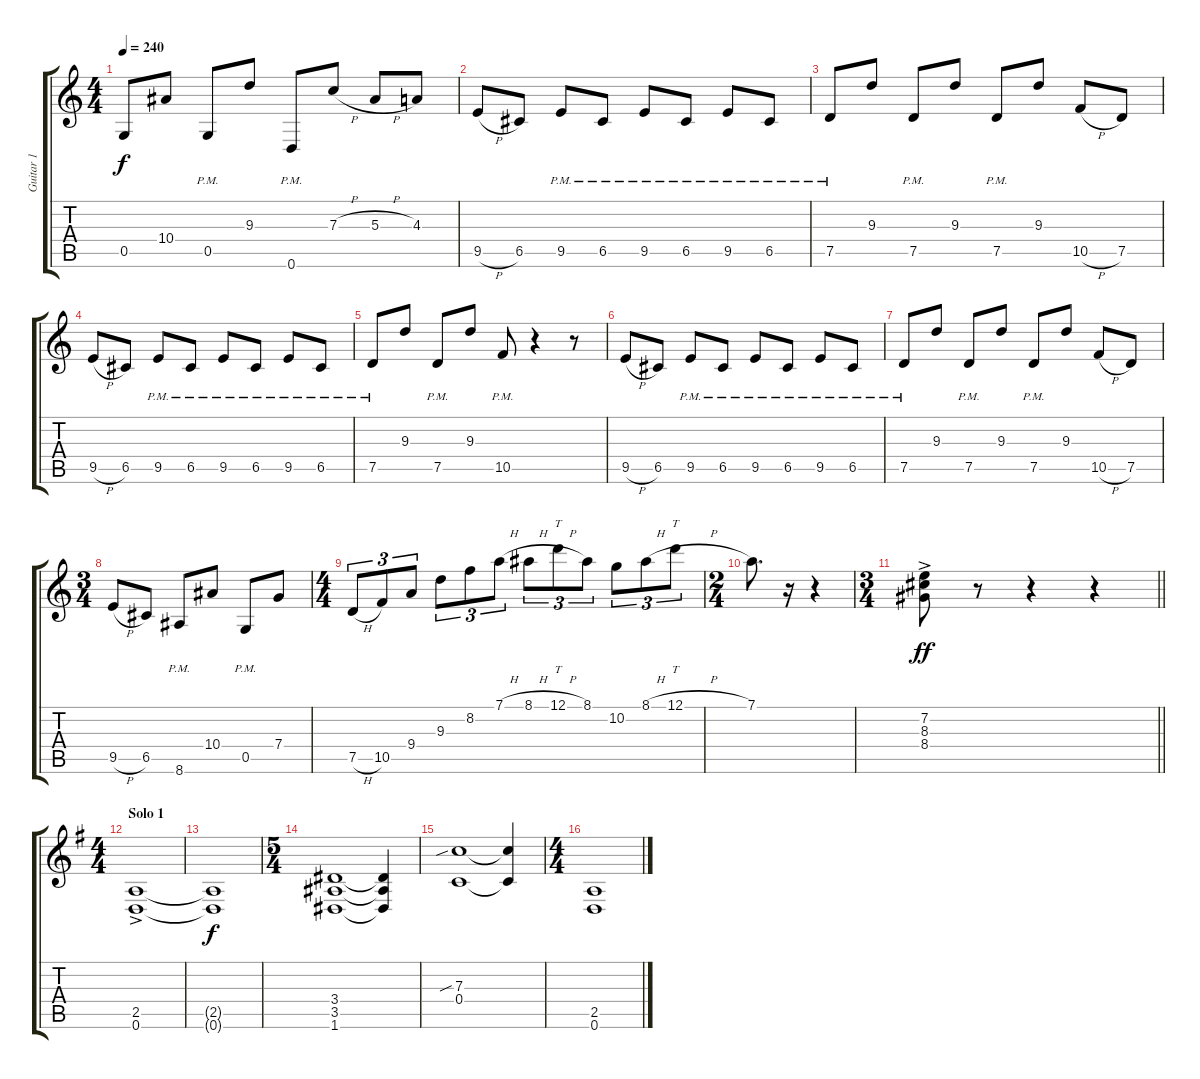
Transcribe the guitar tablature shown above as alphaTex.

\track ("Guitar 1" "Guitar 1") {instrument distortionguitar}
\staff {score tabs}
\tuning (D4 A3 F3 C3 G2 D2) {hide}
\ts (4 4)
\tempo 240
\clef g2
\ks c
0.5.8{dy f} 10.4.8 0.5{pm}.8 9.3.8 0.6{pm}.8 7.3{h}.8 5.3{h}.8 4.3.8 |
9.5{h}.8 6.5.8 9.5{pm}.8 6.5{pm}.8 9.5{pm}.8 6.5{pm}.8 9.5{pm}.8 6.5{pm}.8 |
7.5{pm}.8 9.3.8 7.5{pm}.8 9.3.8 7.5{pm}.8 9.3.8 10.5{h}.8 7.5.8 |
9.5{h}.8 6.5.8 9.5{pm}.8 6.5{pm}.8 9.5{pm}.8 6.5{pm}.8 9.5{pm}.8 6.5{pm}.8 |
7.5{pm}.8 9.3.8 7.5{pm}.8 9.3.8 10.5{pm}.8 r.4 r.8 |
9.5{h}.8 6.5.8 9.5{pm}.8 6.5{pm}.8 9.5{pm}.8 6.5{pm}.8 9.5{pm}.8 6.5{pm}.8 |
7.5{pm}.8 9.3.8 7.5{pm}.8 9.3.8 7.5{pm}.8 9.3.8 10.5{h}.8 7.5.8 |
\ts (3 4)
9.5{h}.8 6.5.8 8.6{pm}.8 10.4.8 0.5{pm}.8 7.4.8 |
\ts (4 4)
7.5{h}.8{tu (3 2)} 10.5.8{tu (3 2)} 9.4.8{tu (3 2)} 9.3.8{tu (3 2)} 8.2.8{tu (3 2)} 7.1{h}.8{tu (3 2)} 8.1{h}.8{tu (3 2)} 12.1{h}.8{tt tu (3 2)} 8.1.8{tu (3 2)} 10.2.8{tu (3 2)} 8.1{h}.8{tu (3 2)} 12.1{h}.8{tt tu (3 2)} |
\ts (2 4)
7.1.8{d} r.16 r.4 |
\ts (3 4)
\barLineRight lightlight
(7.2{ac} 8.3 8.4).8{dy ff} r.8 r.4 r.4 |
\ts (4 4)
\section ("" "Solo 1")
\ks g
(2.5{ac} 0.6).1 |
(2.5{t} 0.6{t}).1{dy f} |
\ts (5 4)
(3.4 3.5 1.6).1 (3.4{t} 3.5{t} 1.6{t}).4 |
(7.3{sib} 0.4).1 (7.3{t} 0.4{t}).4 |
\ts (4 4)
(2.5 0.6).1
